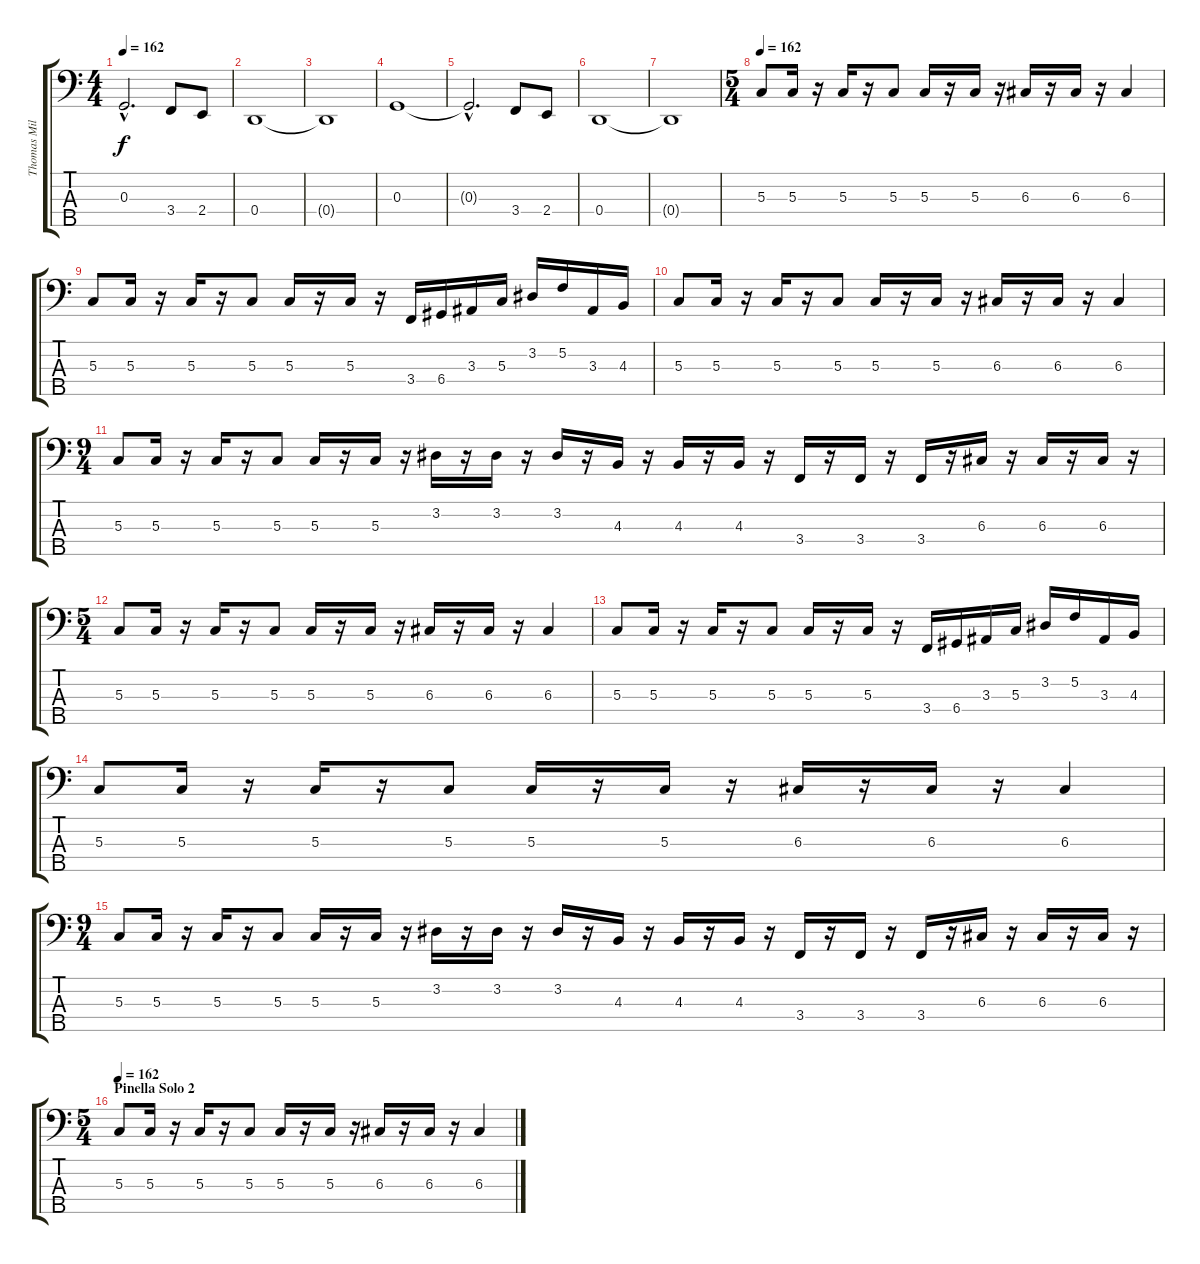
\track ("Thomas Miller" "Thomas Mil") {instrument electricbassfinger}
\staff {score tabs}
\tuning (F2 C2 G1 D1 A0) {hide}
\ts (4 4)
\tempo 162
\clef f4
\ks c
0.3{hac t}.2{d dy f} 3.4.8 2.4.8 |
0.4.1 |
0.4{t}.1 |
0.3.1 |
0.3{hac t}.2{d} 3.4.8 2.4.8 |
0.4.1 |
0.4{t}.1 |
\ts (5 4)
\tempo 162
5.3.8 5.3.16 r.16 5.3.16 r.16 5.3.8 5.3.16 r.16 5.3.16 r.16 6.3.16 r.16 6.3.16 r.16 6.3.4 |
5.3.8 5.3.16 r.16 5.3.16 r.16 5.3.8 5.3.16 r.16 5.3.16 r.16 3.4.16 6.4.16 3.3.16 5.3.16 3.2.16 5.2.16 3.3.16 4.3.16 |
5.3.8 5.3.16 r.16 5.3.16 r.16 5.3.8 5.3.16 r.16 5.3.16 r.16 6.3.16 r.16 6.3.16 r.16 6.3.4 |
\ts (9 4)
5.3.8 5.3.16 r.16 5.3.16 r.16 5.3.8 5.3.16 r.16 5.3.16 r.16 3.2.16 r.16 3.2.16 r.16 3.2.16 r.16 4.3.16 r.16 4.3.16 r.16 4.3.16 r.16 3.4.16 r.16 3.4.16 r.16 3.4.16 r.16 6.3.16 r.16 6.3.16 r.16 6.3.16 r.16 |
\ts (5 4)
5.3.8 5.3.16 r.16 5.3.16 r.16 5.3.8 5.3.16 r.16 5.3.16 r.16 6.3.16 r.16 6.3.16 r.16 6.3.4 |
5.3.8 5.3.16 r.16 5.3.16 r.16 5.3.8 5.3.16 r.16 5.3.16 r.16 3.4.16 6.4.16 3.3.16 5.3.16 3.2.16 5.2.16 3.3.16 4.3.16 |
5.3.8 5.3.16 r.16 5.3.16 r.16 5.3.8 5.3.16 r.16 5.3.16 r.16 6.3.16 r.16 6.3.16 r.16 6.3.4 |
\ts (9 4)
5.3.8 5.3.16 r.16 5.3.16 r.16 5.3.8 5.3.16 r.16 5.3.16 r.16 3.2.16 r.16 3.2.16 r.16 3.2.16 r.16 4.3.16 r.16 4.3.16 r.16 4.3.16 r.16 3.4.16 r.16 3.4.16 r.16 3.4.16 r.16 6.3.16 r.16 6.3.16 r.16 6.3.16 r.16 |
\ts (5 4)
\section ("" "Pinella Solo 2")
\tempo 162
5.3.8 5.3.16 r.16 5.3.16 r.16 5.3.8 5.3.16 r.16 5.3.16 r.16 6.3.16 r.16 6.3.16 r.16 6.3.4
